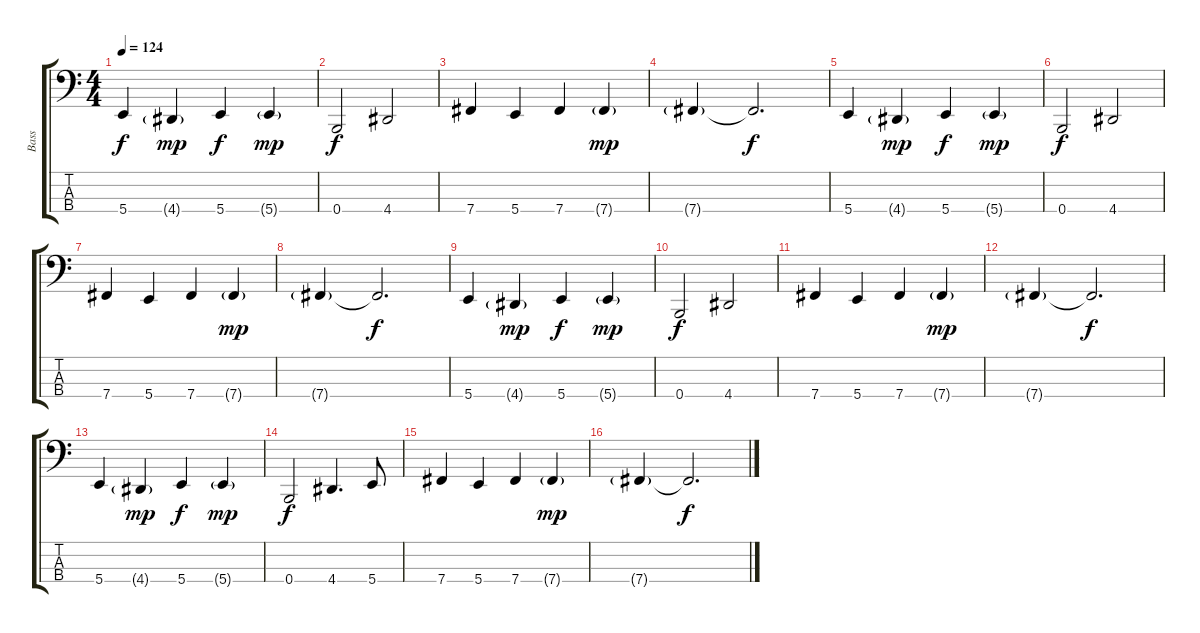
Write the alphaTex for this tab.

\track ("Bass" "Bass") {instrument electricbassfinger}
\staff {score tabs}
\tuning (E2 B1 Gb1 B0) {hide}
\ts (4 4)
\tempo 124
\clef f4
\ks c
5.4.4{dy f} 4.4{g}.4{dy mp} 5.4.4{dy f} 5.4{g}.4{dy mp} |
0.4.2{dy f} 4.4.2 |
7.4.4 5.4.4 7.4.4 7.4{g}.4{dy mp} |
7.4{g}.4 7.4{t}.2{d dy f} |
5.4.4 4.4{g}.4{dy mp} 5.4.4{dy f} 5.4{g}.4{dy mp} |
0.4.2{dy f} 4.4.2 |
7.4.4 5.4.4 7.4.4 7.4{g}.4{dy mp} |
7.4{g}.4 7.4{t}.2{d dy f} |
5.4.4 4.4{g}.4{dy mp} 5.4.4{dy f} 5.4{g}.4{dy mp} |
0.4.2{dy f} 4.4.2 |
7.4.4 5.4.4 7.4.4 7.4{g}.4{dy mp} |
7.4{g}.4 7.4{t}.2{d dy f} |
5.4.4 4.4{g}.4{dy mp} 5.4.4{dy f} 5.4{g}.4{dy mp} |
0.4.2{dy f} 4.4.4{d} 5.4.8 |
7.4.4 5.4.4 7.4.4 7.4{g}.4{dy mp} |
7.4{g}.4 7.4{t}.2{d dy f}
